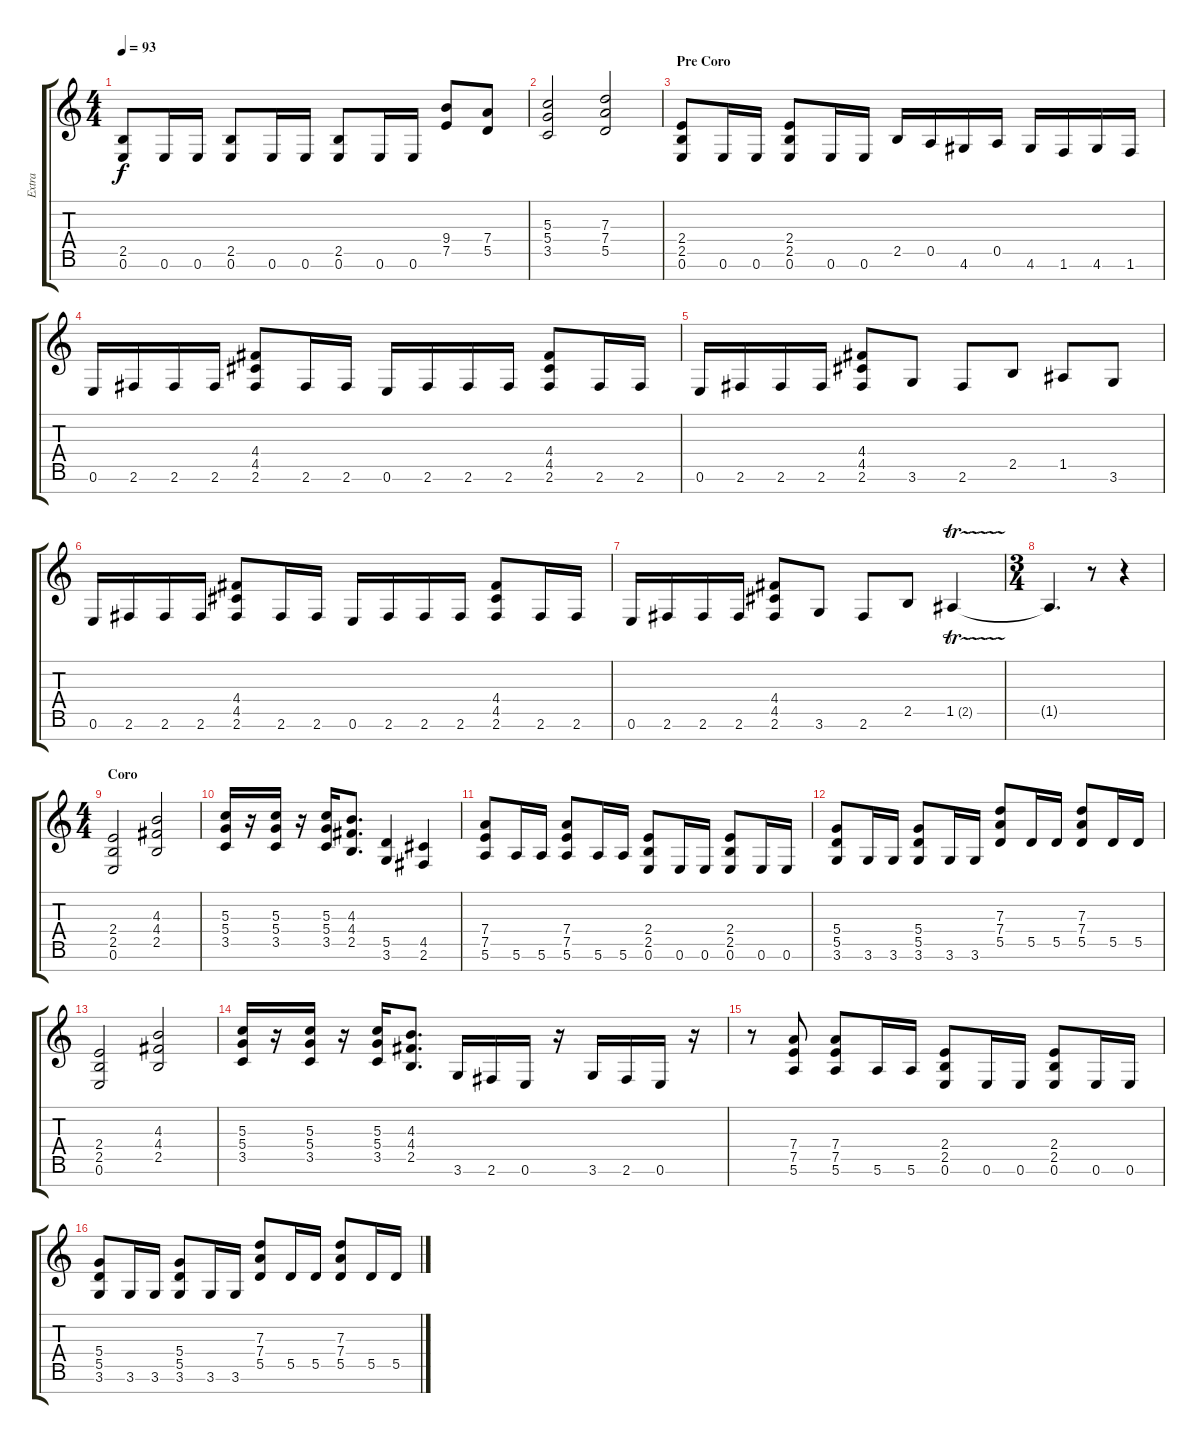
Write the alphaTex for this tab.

\track ("Extra" "Extra") {instrument distortionguitar}
\staff {score tabs}
\tuning (E4 B3 G3 D3 A2 E2 B1) {hide}
\ts (4 4)
\tempo 93
\clef g2
\ks c
(2.5 0.6).8{dy f} 0.6.16 0.6.16 (2.5 0.6).8 0.6.16 0.6.16 (2.5 0.6).8 0.6.16 0.6.16 (9.4 7.5).8 (7.4 5.5).8 |
(5.3 5.4 3.5).2 (7.3 7.4 5.5).2 |
\section ("" "Pre Coro")
(2.4 2.5 0.6).8 0.6.16 0.6.16 (2.4 2.5 0.6).8 0.6.16 0.6.16 2.5.16 0.5.16 4.6.16 0.5.16 4.6.16 1.6.16 4.6.16 1.6.16 |
0.6.16 2.6.16 2.6.16 2.6.16 (4.4 4.5 2.6).8 2.6.16 2.6.16 0.6.16 2.6.16 2.6.16 2.6.16 (4.4 4.5 2.6).8 2.6.16 2.6.16 |
0.6.16 2.6.16 2.6.16 2.6.16 (4.4 4.5 2.6).8 3.6.8 2.6.8 2.5.8 1.5.8 3.6.8 |
0.6.16 2.6.16 2.6.16 2.6.16 (4.4 4.5 2.6).8 2.6.16 2.6.16 0.6.16 2.6.16 2.6.16 2.6.16 (4.4 4.5 2.6).8 2.6.16 2.6.16 |
0.6.16 2.6.16 2.6.16 2.6.16 (4.4 4.5 2.6).8 3.6.8 2.6.8 2.5.8 1.5{tr (2 16)}.4 |
\ts (3 4)
1.5{t}.4{d} r.8 r.4 |
\ts (4 4)
\section ("" "Coro")
(2.4 2.5 0.6).2 (4.3 4.4 2.5).2 |
(5.3 5.4 3.5).16 r.16 (5.3 5.4 3.5).16 r.16 (5.3 5.4 3.5).16 (4.3 4.4 2.5).8{d} (5.5 3.6).4 (4.5 2.6).4 |
(7.4 7.5 5.6).8 5.6.16 5.6.16 (7.4 7.5 5.6).8 5.6.16 5.6.16 (2.4 2.5 0.6).8 0.6.16 0.6.16 (2.4 2.5 0.6).8 0.6.16 0.6.16 |
(5.4 5.5 3.6).8 3.6.16 3.6.16 (5.4 5.5 3.6).8 3.6.16 3.6.16 (7.3 7.4 5.5).8 5.5.16 5.5.16 (7.3 7.4 5.5).8 5.5.16 5.5.16 |
(2.4 2.5 0.6).2 (4.3 4.4 2.5).2 |
(5.3 5.4 3.5).16 r.16 (5.3 5.4 3.5).16 r.16 (5.3 5.4 3.5).16 (4.3 4.4 2.5).8{d} 3.6.16 2.6.16 0.6.16 r.16 3.6.16 2.6.16 0.6.16 r.16 |
r.8 (7.4 7.5 5.6).8 (7.4 7.5 5.6).8 5.6.16 5.6.16 (2.4 2.5 0.6).8 0.6.16 0.6.16 (2.4 2.5 0.6).8 0.6.16 0.6.16 |
(5.4 5.5 3.6).8 3.6.16 3.6.16 (5.4 5.5 3.6).8 3.6.16 3.6.16 (7.3 7.4 5.5).8 5.5.16 5.5.16 (7.3 7.4 5.5).8 5.5.16 5.5.16
